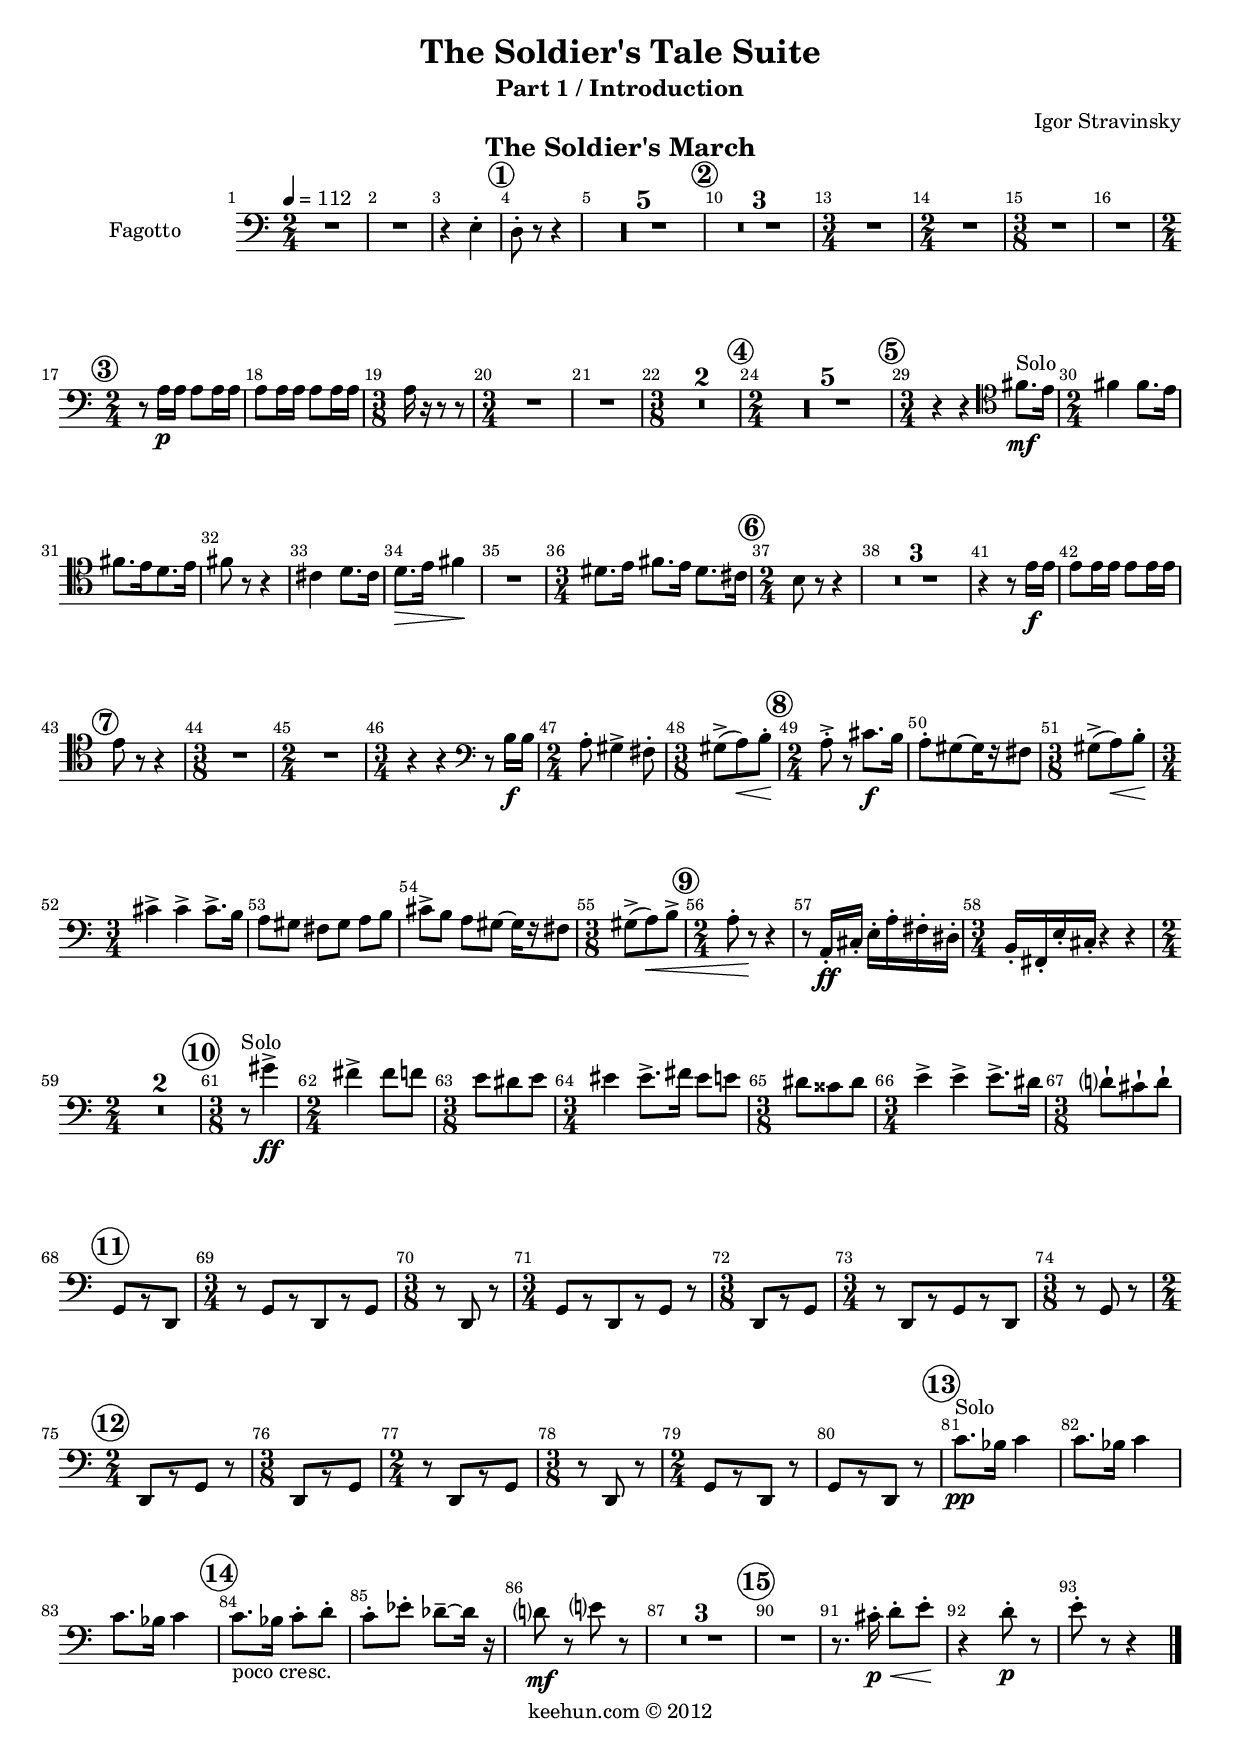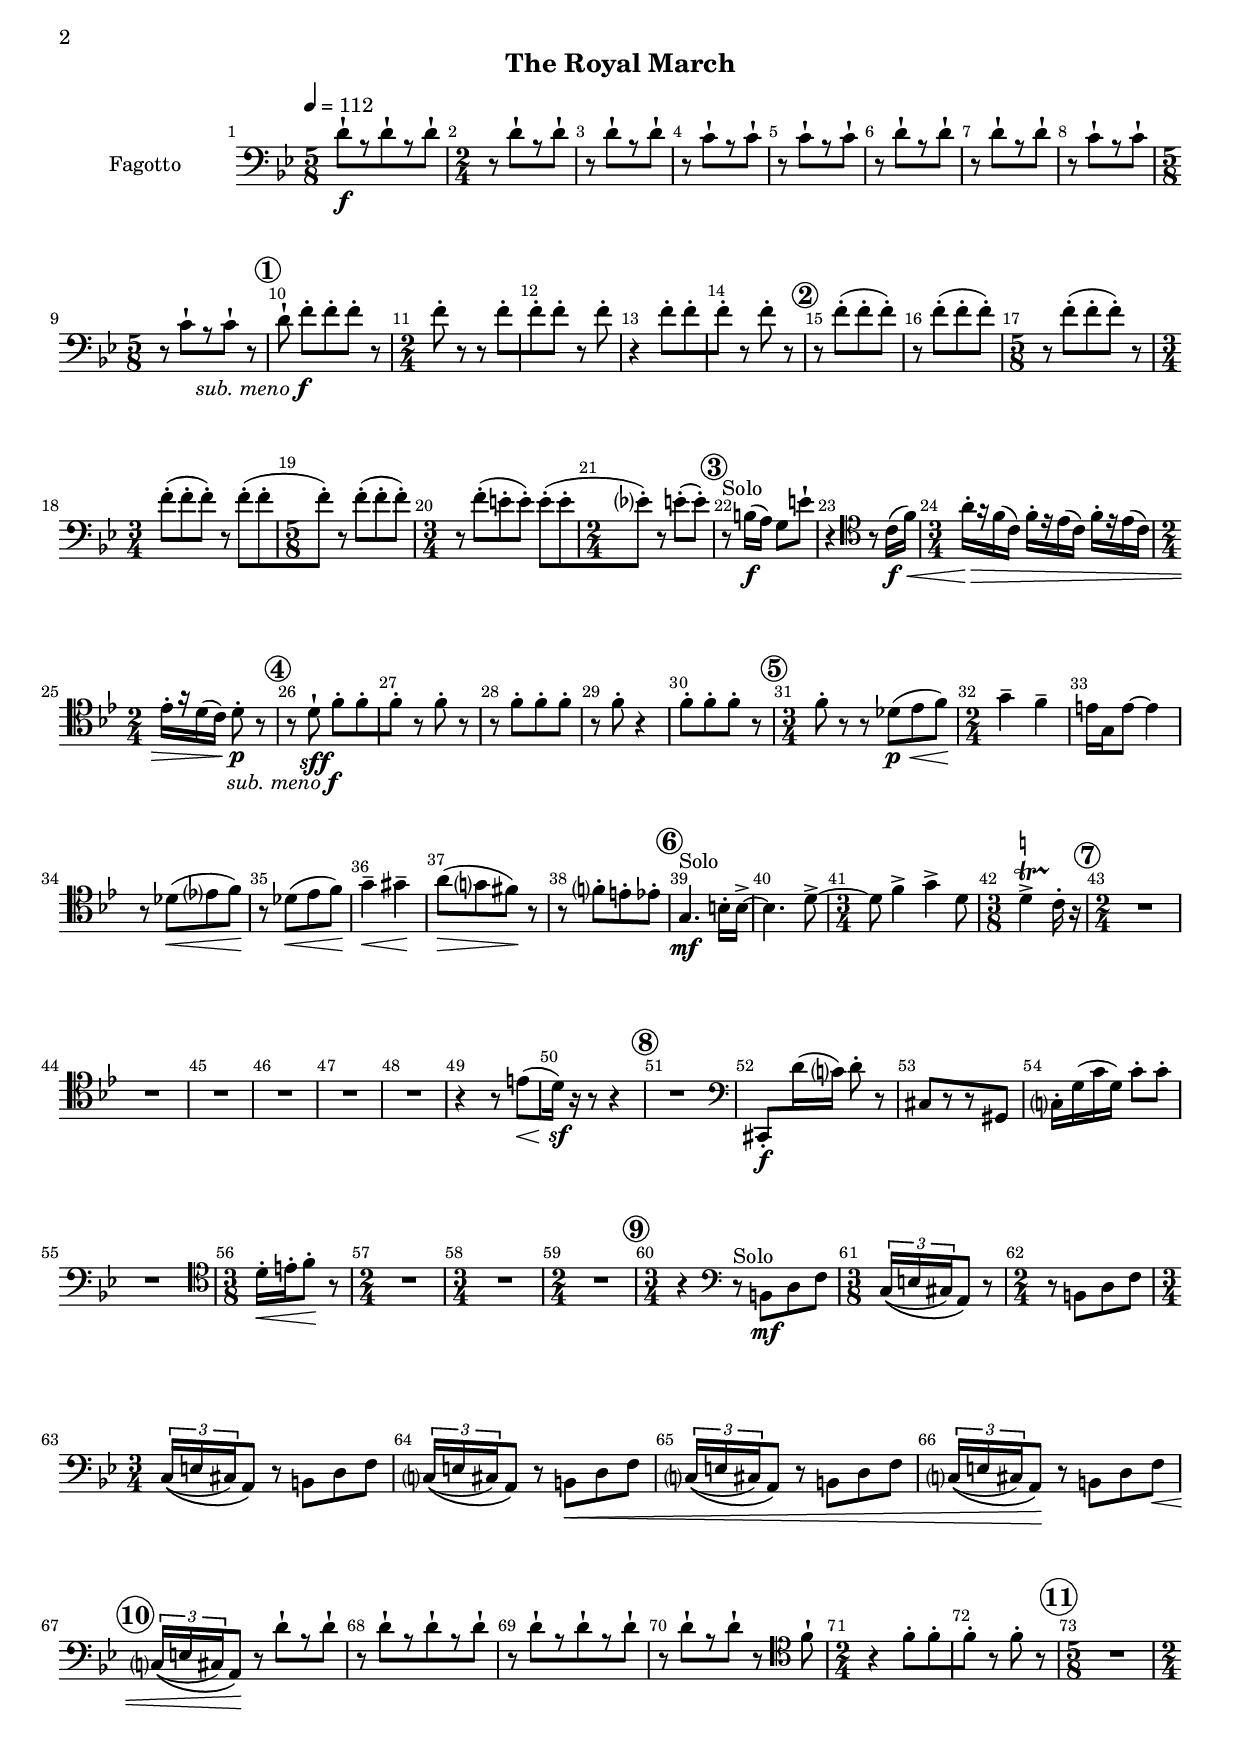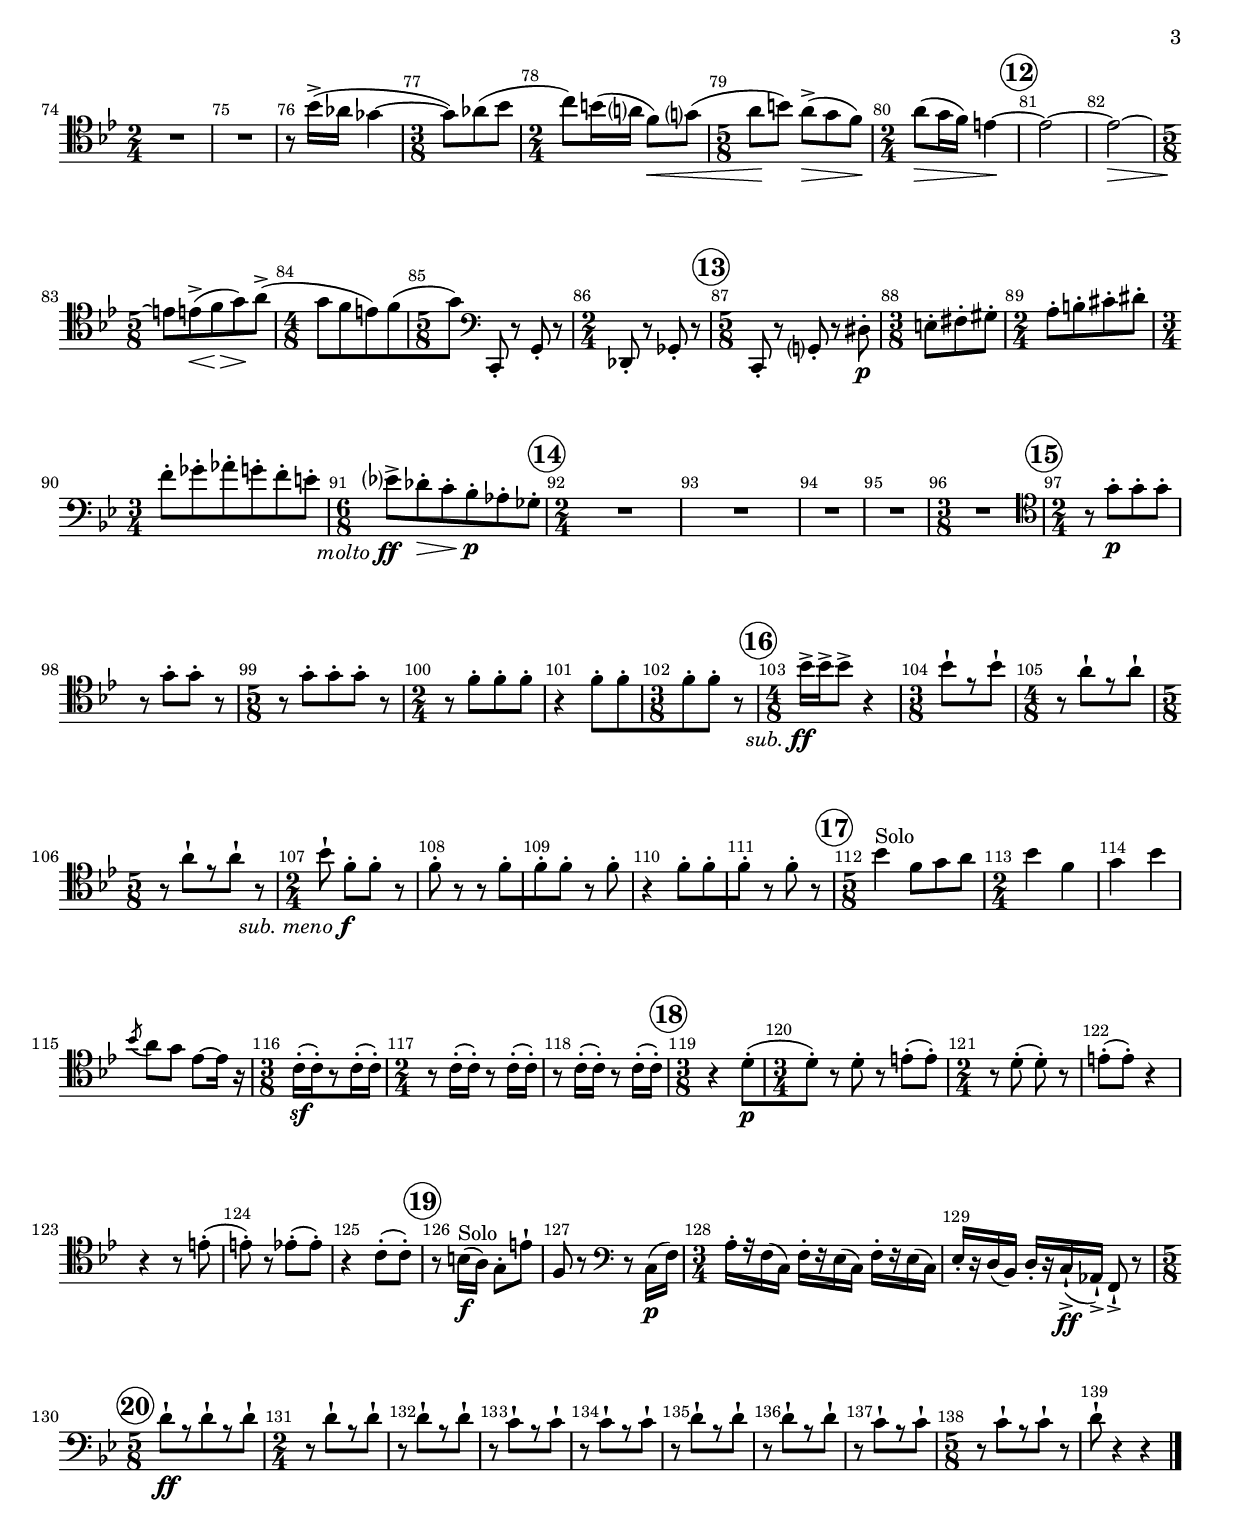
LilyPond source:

\version "2.17.0"
\include "../functions.ly"

\header {
	title = "The Soldier's Tale Suite"
	subtitle = "Part 1 / Introduction"
	composer = "Igor Stravinsky"
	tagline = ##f
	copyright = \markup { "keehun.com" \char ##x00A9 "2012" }
}

#(set-global-staff-size 18)

\paper {
	system-system-spacing #'basic-distance = #20
	between-system-padding = #20
	score-system-spacing = #30
	
% 	system-separator-markup = \slashSeparator
	indent = 3\cm
	
	scoreTitleMarkup = \markup {
	      \fill-line {
	        \null
	        \fontsize #2 \bold \fromproperty #'header:piece
	        \fromproperty #'header:opus
		}
	}
}

subFF = #(make-attr-dynamic-script "sub." "ff" "")
subMenoF = #(make-attr-dynamic-script "sub. meno" "f" "")
moltoFF = #(make-attr-dynamic-script "molto" "ff" "")

bassoonMarch = \relative c { 
	\tempo 4 = 112
	R2 |
	R2 |
	r4 e-. |			\mark \default 			% Rehearsal No. 1
	d8-. r8 r4 |
	R2*5 |				\mark \default			% Rehearsal No. 2
	R2*3 |
	\time 3/4
	R2. |
	\time 2/4
	R2
	\time 3/8
	R4. |
	R4. |				\mark \default			% Rehearsal No. 3
	\time 2/4
	r8 a'16-\p a a8 a16 a |
	a8 a16 a a8 a16 a |
	\time 3/8
	a16 r16 r8 r8 |
	\time 3/4
	R4*3 |
	R4*3 |
	\time 3/8
	R4. *2 |			\mark \default						% Rehearsal No. 4
	\time 2/4
	R2*5 |				\mark \default						% Rehearsal No. 5
	\time 3/4
	r4 r4 \clef tenor fis'8.^\markup{"Solo"}\mf e16 |
	\time 2/4
	fis4 fis8. e16 |
	fis8. [e16 d8. e16] |
	fis8 r8 r4 | cis4 d8. cis16 |
	d8.\> e16 fis4\! |
	R2 |
	\time 3/4
	dis8. e16 fis8. e16 dis8. cis16 | \mark \default		% Rehearsal No. 6
	\time 2/4
	b8 r8 r4 |
	R2*3 |
	r4 r8 e16-\f e |
	e8 e16 e e8 e16 e |				 \mark \default			% Rehearsal No. 7
	e8 r8 r4 |
	\time 3/8
	R4. |
	\time 2/4
	R2 |
	\time 3/4
	r4 r4 \clef bass r8 b16-\f b |
	\time 2/4
	a8-. gis4-> fis8-. |
	\time 3/8
	gis->( a\<) b-.\!				\mark \default			% Rehearsal No. 8
	\time 2/4
	a-.-> r8 cis8.-\f b16 |
	a8-. [gis~ gis16 r16 fis8] |
	\time 3/8
	gis8->( a\<) b-.\!
	\time 3/4
	cis4-> cis-> cis8.-> b16 |
	a8 [gis] fis [gis] a b |
	cis-> [b] a [gis~] gis16 [r16 fis8] |
	\time 3/8
	gis(-> a\<) b-> | 				\mark \default			% Rehearsal No. 9
	\time 2/4
	a-. r8\! r4 |
	r8 a,16-.-\ff cis-. e-. a-. fis-. dis-. |
	\time 3/4
	b-. fis-. e'-. cis-. r4 r4 |
	\time 2/4
	R2 *2 |							\mark \default 			% Rehearsal No. 10
	\time 3/8
	r8^\markup{"Solo"} gis''4->-\ff |
	\time 2/4
	fis-> fis8 f |
	\time 3/8
	e dis e |
	\time 3/4
	eis4 eis8.-> fis16 eis8 e |
	\time 3/8
	dis cisis dis |
	\time 3/4
	e4-> e-> e8.-> dis16 |
	\time 3/8
	d8-| cis-| d-| |				\mark \default				% Rehearsal No. 11
	g,, [r8 d] |
	\time 3/4
	r8 g [r8 d r8 g] |
	\time 3/8
	r8 d r8 |
	\time 3/4
	g [r8 d r8 g] r8 |
	\time 3/8
	d8 [r8 g ] |
	\time 3/4
	r8 d [r g r8 d] |
	\time 3/8
	r8 g r |	\break |				\mark \default				% Rehearsal No. 12
	\time 2/4
	d [r g] r |
	\time 3/8
	d [r g] |
	\time 2/4
	r8 d [r g] |
	\time 3/8
	r8 d r |
	\time 2/4
	g [r d] r |
	g [r d] r |					\mark \default				% Rehearsal No. 13
	c''8.^\markup{"Solo"}-\pp bes16 c4 |
	c8. bes16 c4 |
	c8. bes16 c4 |				\mark \default				% Rehearsal No. 14
	c8.-\markup{"poco cresc."} bes16 c8-. d-. |
	c-. ees-. des--~ des16 r16 |
	d8-\mf r8 e8 r8 |
	R2 * 3 |					\mark \default				% Rehearsal No. 15
	R2 |
	r8. cis16-\p-.\< d8-. e-.\! |
	r4 d8-.-\p r8 |
	e8-. r8 r4 \bar "|."
}

bassoonRoyal = \relative c' { 
	\override Hairpin #'to-barline = ##f
	\tempo 4 = 112
	\time 5/8
	d8\f-|[ r8 d-| r8 d-|] |
	\time 2/4
	r8 d-|[ r8 d-|] |
	r8 d-|[ r8 d-|] |
	r8 c-|[ r8 c-|] |
	r8 c-|[ r8 c-|] |
	r8 d-|[ r8 d-|] |
	r8 d-|[ r8 d-|] |
	r8 c-|[ r8 c-|] |
	\time 5/8
	r8 c-|[ r8 c-|] r8 |	\mark \default		% Rehearsal No. 1
	d-| f-.[-\subMenoF f-. f-.] r8 |
	\time 2/4
	f-. r8 r8 f-.[ |
	f-. f-.] r8 f-. |
	r4 f8-.[ f-. |
	f-.] r8 f-. r8 |		\mark \default		% Rehearsal No. 2
	r8 f-.[( f-. f-.)] |
	r8 f-.[( f-. f-.)] |
	\time 5/8
	r8 f-.[( f-. f-.)]  r8 |
	\time 3/4
	f-.[( f-. f-.)]  r8 f-.[( f-. | 
	\time 5/8
	f-.)]  r8 f-.[( f-. f-.)] |
	\time 3/4
	r8 f-.[( e-. e-.)] e-.[( e-. |
	\time 2/4
	ees-.)] r8 e-.( e-.) |		\mark \default		% Rehearsal No. 3
	r8^\markup{"Solo"} b16\f( a16) g8 e'-| 
	r4 \clef tenor r8 c16\f\<( f16) |
	\time 3/4
	a16-.\>[ r16 f( c)] f16-.[ r16 ees( c)] f16-.[ r16 ees( c)] |
	\time 2/4
	ees16-.[ r16 d( c)] d8-.\p r8 |	\mark \default		% Rehearsal No. 4
	r8 d-|\sff f-.-\subMenoF[ f-. |
	f-.] r8 f-. r8 |
	r8 f-.[ f-. f-.] |
	r8 f-. r4 |
	f8-.[ f-. f-.] r8 |					\mark \default		% Rehearsal No. 5
	\time 3/4
	f-. r8 r8 des(\p\<[ ees f])\! |
	\time 2/4
	g4-- f-- |
	e16[ g, e'8~] e4 |
	r8 des([\< ees f\!]) |
	r8 des([\< ees f\!]) |
	g4--\< gis--\! |
	a8[(\> g fis)\!] r8 |
	r8 f-.[ e-. ees-.] |				\mark \default		% Rehearsal No. 6
	g,4.\mf^\markup{"Solo"} b16-. b->~ |
	b4. d8->~ |
	\time 3/4
	d8 f4-> g-> d8 |
	\time 3/8
	d4->\startTrillSpan^\markup { \small \natural } c16-.\stopTrillSpan  r16 | \mark \default		% Rehearsal No. 7
	\time 2/4
	R2 |
	R2 |
	R2 |
	R2 |
	R2 |
	R2 |
	r4 r8 e8[\<( |
	d16\sf)] r16 r8 r4					\mark \default		% Rehearsal No. 8
	R2 |
	\clef bass
	\override Beam #'auto-knee-gap = #4
	cis,,8-.\f[ d''16( c)] d8-. r8 |
	\override Beam #'auto-knee-gap = #5.5
	cis,8[ r8 r8 gis] |
	c16-.[ g'( c g)] c8-. c-. |
	R2 |
	\clef tenor
	\time 3/8
	d16-.\<[ e-. f8-.\!] r8 |
	\time 2/4
	R2 |
	\time 3/4
	R2. |
	\time 2/4
	R2 |								\mark \default		% Rehearsal No. 9
	\time 3/4
	r4 \clef bass r8^\markup{"Solo"} b,,\mf[ d f] |
	\time 3/8
	\times 2/3 {c16(\([ e cis)} a8]\) r8 |
	\time 2/4
	r8 b[ d f] |
	\time 3/4
	\times 2/3 {c16(\([ e cis)} a8]\) r8 b[ d f] |
	\times 2/3 {c16(\([ e cis)} a8]\) r8 b[\< d f] |
	\times 2/3 {c16(\([ e cis)} a8]\) r8 b[ d f] |
	\times 2/3 {c16(\([ e cis)} a8\!]\) r8 b[ d f\<] |		\mark \default		% Rehearsal No. 10
	\times 2/3 {c16(\([ e cis)} a8]\!\) r8 d'-|[r8 d-|] |
	r8 d-|[ r d-| r d-|] |
	r8 d-|[ r d-| r d-|] |
	r8 d-|[ r d-|] r \clef tenor f-| |
	\time 2/4
	r4 f8-.[ f-. |
	f8-.] r8 f-. r |					\mark \default		% Rehearsal No. 11
	\time 5/8
	R1 *5/8 |
	\time 2/4
	R2 |
	R2 |
	r8 bes16->( aes ges4~ |
	\time 3/8
	ges8)[ aes( bes] |
	\time 2/4
	c8) b16( a16 f8)\< g( |
	\time 5/8
	a\! b) a[->(\> g f)\!] |
	\time 2/4
	a8(\> g16 f16) e4\!~ |				\mark \default		% Rehearsal No. 12
	e2~ |
	e2~\> |
	\time 5/8
	e8\![ e->\<( f\> g\!) a->(] |
	\time 4/8
	g[ f e) f( |
	\time 5/8
	g)] \clef bass c,,,-. r8 g'-. r8 |
	\time 2/4
	des-. r8 ges-. r8 |					\mark \default		% Rehearsal No. 13
	\time 5/8
	c,8-. r8 g'-. r dis'-.\p |
	\time 3/8
	e-.[ fis-. gis-.] |
	\time 2/4
	a-.[ b-. cis-. dis-.] |
	\time 3/4
	f-.[ ges-. aes-. g-. f-. e-.] |
	\time 6/8
	ees->\moltoFF[ des-.\> c-. bes-.\p aes-. ges-.] 	\mark \default		% Rehearsal No. 14
	\time 2/4
	\grace {s16 s s s s} R2 |
	\grace {s16 s s s s} R2 |
	R2 |
	R2 |
	\time 3/8
	R1 * 3/8 |							\mark \default		% Rehearsal No. 15
	\clef tenor
	\time 2/4
	r8 g'-.\p[ g-. g-.] |
	r8 g-.[ g-.] r8 |
	\time 5/8
	r8 g-.[ g-. g-.] r8 |
	\time 2/4
	r8 f-.[ f-. f-.] |
	r4 f8-.[ f-. |
	\time 3/8
	f-. f-.] r8 						\mark \default		% Rehearsal No. 16
	\time 4/8
	bes16->\subFF bes16-> bes8-> r4 |
	\time 3/8
	bes8-|[ r8 bes-|] |
	\time 4/8
	r8 a8-|[ r8 a-|] |
	\time 5/8
	r8 a8-|[ r8 a-|] r8 |
	\time 2/4 
	bes-| f-.[\subMenoF f-.] r8 |
	f-. r8 r8 f-.[ |
	f-. f-.] r8 f-. |
	r4 f8-.[ f-. |
	f-.] r8 f-. r8 |					\mark \default		% Rehearsal No. 17
	\time 5/8
	bes4^\markup{"Solo"} f8[ g a] |
	\time 2/4
	bes4 f |
	g bes |
	\acciaccatura {bes8} a8[ g] ees8~[ ees16] r16 |
	\time 3/8
	c16-.([\sf c16-.) r8 c16-.( c16-.)]
	\time 2/4
	r8 c16-.( c16-.) r8 c16-.( c16-.) |
	r8 c16-.( c16-.) r8 c16-.( c16-.) |		\mark \default		% Rehearsal No. 18
	\time 3/8
	r4 d8-.\p[( |
	\time 3/4
	d8-.]) r8 d-. r8 e8-.( e-.) |
	\time 2/4
	r8 d8-.( d8-.) r8 |
	e8-. (e-.) r4 |
	r4 r8 e8-.( |
	e8-.) r8 ees-.( ees-.) |
	r4 c8-.( c-.)							\mark \default		% Rehearsal No. 19
	r8 b16\f^\markup{"Solo"}( a16) g8-. e'-| |
	f,8 r8 \clef bass r8 c16\p( f16) |
	\time 3/4
	a16-.[ r16 f16( c16)] f16-.[ r16 ees16( c16)] f16-.[ r16 ees16( c16)] |
	ees16-.[ r16 d16( bes16)] d16-.[ r16 c16-|->\ff( aes16-|->)] f8-|-> r8 |		\mark \default		% Rehearsal No. 20
	\time 5/8
	d''8-|\ff[ r8 d-| r8 d-|] |
	\time 2/4
	r8 d-|[ r8 d-|] |
	r8 d-|[ r8 d-|] |
	r8 c-|[ r8 c-|] |
	r8 c-|[ r8 c-|] |
	r8 d-|[ r8 d-|] |
	r8 d-|[ r8 d-|] |
	r8 c-|[ r8 c-|] |
	\time 5/8
	r8 c-|[ r8 c-|] r8 |
	d8-| r4 r4 \bar "|."
}


\book {
	\score {
		<<
				\new Staff = "bassoon" {
					\relative c {

						\override Score.BarNumber #'break-visibility = #'#(#f #t #t)
						\set Score.barNumberVisibility = #(every-nth-bar-number-visible 1)
						\set Score.markFormatter  = #format-mark-circle-numbers
						\set Staff.instrumentName = \markup \right-column {"Fagotto"}
% 						\set Staff.shortInstrumentName = #"Cb."
						\set Staff.midiInstrument = #"bassoon"
						#(set-accidental-style 'modern-cautionary)

						\compressFullBarRests

						\transposition c

						\clef bass
						\key a \minor
						\time 2/4

						\transpose c c \bassoonMarch
					}
				}
		>>
		\header {
			piece = "The Soldier's March"
		}
	}
	
	\score {
		<<
				\new Staff = "bassoon" {
					\relative c {

						\override Score.BarNumber #'break-visibility = #'#(#f #t #t)
						\set Score.barNumberVisibility = #(every-nth-bar-number-visible 1)
						\set Score.markFormatter  = #format-mark-circle-numbers
						\set Staff.instrumentName = \markup \right-column {"Fagotto"}
% 						\set Staff.shortInstrumentName = #"Cb."
						\set Staff.midiInstrument = #"bassoon"
						#(set-accidental-style 'modern-cautionary)

						\compressFullBarRests

						\transposition c

						\clef bass
						\key g \minor
						\time 5/8

						\transpose c c \bassoonRoyal
					}
				}
		>>
		\header {
			piece = "The Royal March"
		}
	}
}